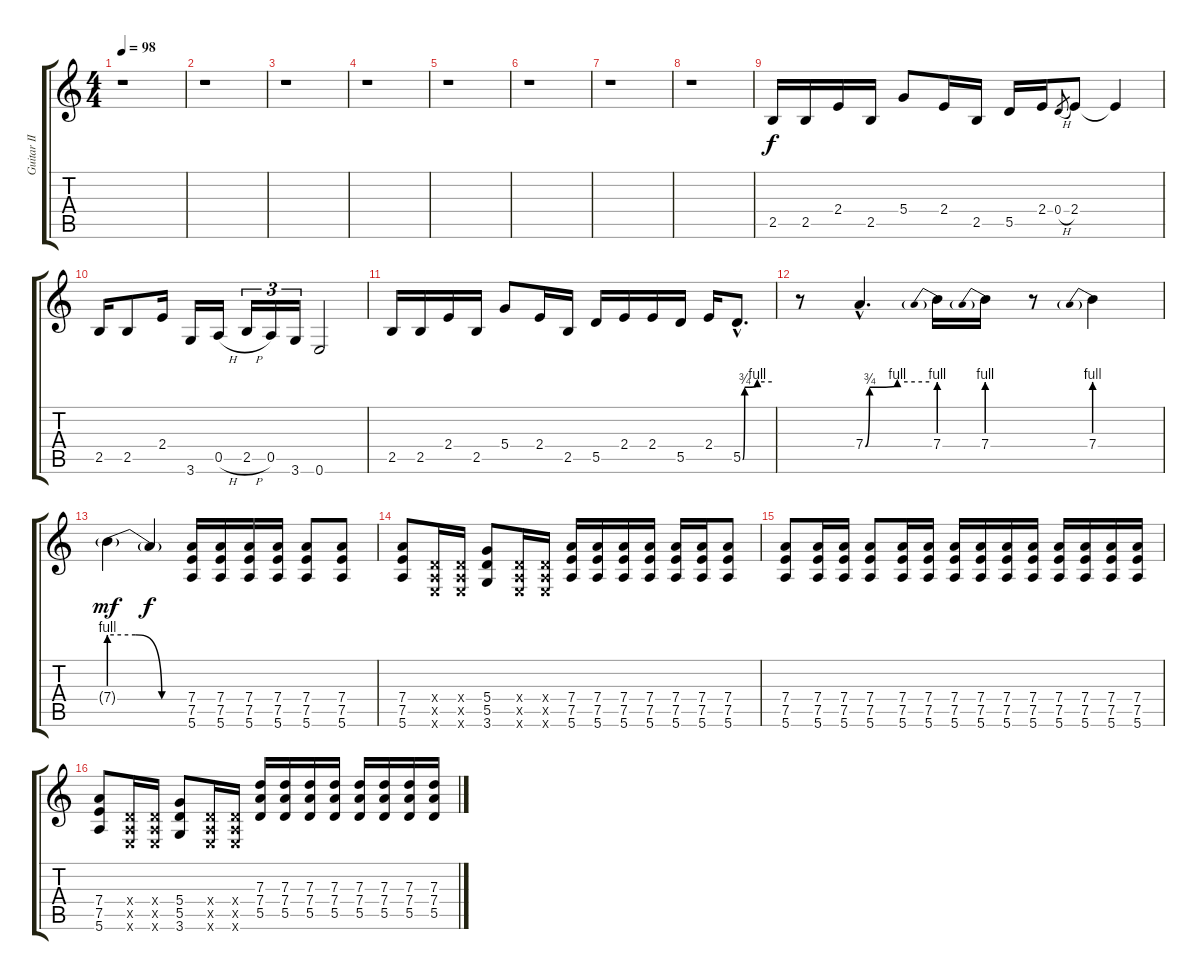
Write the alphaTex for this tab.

\track ("Guitar II" "Guitar II") {instrument overdrivenguitar}
\staff {score tabs}
\tuning (E4 B3 G3 D3 A2 E2) {hide}
\ts (4 4)
\tempo 98
\clef g2
\ks c
r.1{dy f} |
r.1 |
r.1 |
r.1 |
r.1 |
r.1 |
r.1 |
r.1 |
2.5.16 2.5.16 2.4.16 2.5.16 5.4.8 2.4.16 2.5.16 5.5.16 2.4.16 0.4{h}.8{gr} 2.4.8 2.4{t}.4 |
2.5.16 2.5.8 2.4.16 3.6.16 0.5{h}.16 2.5{h}.16{tu (3 2)} 0.5.16{tu (3 2)} 3.6.16{tu (3 2)} 0.6.2 |
2.5.16 2.5.16 2.4.16 2.5.16 5.4.8 2.4.16 2.5.16 5.5.16 2.4.16 2.4.16 5.5.16 2.4.16 5.5{be (custom 0 0 4 3 30 4 60 4) hac}.8{d} |
r.8 7.4{be (custom 0 0 4 3 30 4 60 4) hac}.4{d} 7.4{be (prebend 0 4 60 4)}.16 7.4{be (prebend 0 4 60 4)}.16 r.8 7.4{be (prebend 0 4 60 4)}.4 |
7.4{be (custom 0 4 20 4 40 0 60 0) g}.4{dy mf} 7.4{t}.4{dy f} (7.4 7.5 5.6).16 (7.4 7.5 5.6).16 (7.4 7.5 5.6).16 (7.4 7.5 5.6).16 (7.4 7.5 5.6).8 (7.4 7.5 5.6).8 |
(7.4 7.5 5.6).8 (0.4{x} 0.5{x} 0.6{x}).16 (0.4{x} 0.5{x} 0.6{x}).16 (5.4 5.5 3.6).8 (0.4{x} 0.5{x} 0.6{x}).16 (0.4{x} 0.5{x} 0.6{x}).16 (7.4 7.5 5.6).16 (7.4 7.5 5.6).16 (7.4 7.5 5.6).16 (7.4 7.5 5.6).16 (7.4 7.5 5.6).16 (7.4 7.5 5.6).16 (7.4 7.5 5.6).8 |
(7.4 7.5 5.6).8 (7.4 7.5 5.6).16 (7.4 7.5 5.6).16 (7.4 7.5 5.6).8 (7.4 7.5 5.6).16 (7.4 7.5 5.6).16 (7.4 7.5 5.6).16 (7.4 7.5 5.6).16 (7.4 7.5 5.6).16 (7.4 7.5 5.6).16 (7.4 7.5 5.6).16 (7.4 7.5 5.6).16 (7.4 7.5 5.6).16 (7.4 7.5 5.6).16 |
(7.4 7.5 5.6).8 (0.4{x} 0.5{x} 0.6{x}).16 (0.4{x} 0.5{x} 0.6{x}).16 (5.4 5.5 3.6).8 (0.4{x} 0.5{x} 0.6{x}).16 (0.4{x} 0.5{x} 0.6{x}).16 (7.3 7.4 5.5).16 (7.3 7.4 5.5).16 (7.3 7.4 5.5).16 (7.3 7.4 5.5).16 (7.3 7.4 5.5).16 (7.3 7.4 5.5).16 (7.3 7.4 5.5).16 (7.3 7.4 5.5).16
